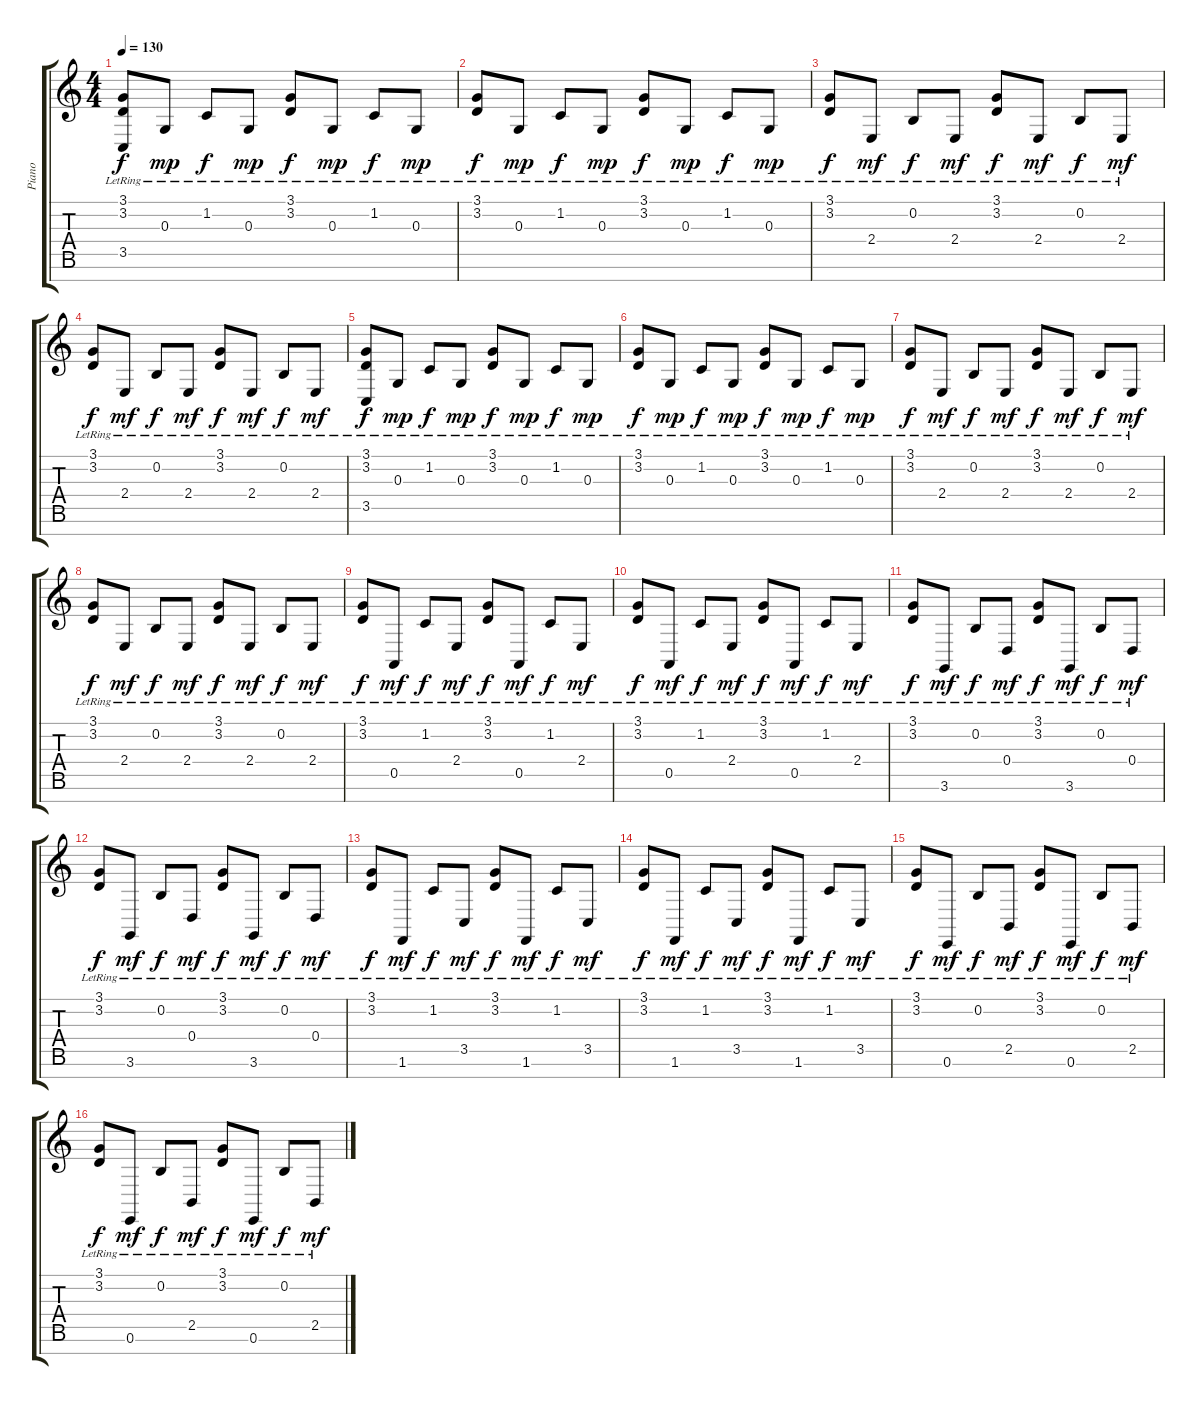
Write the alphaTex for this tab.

\track ("Piano" "Piano") {instrument acousticgrandpiano}
\staff {score tabs}
\tuning (E4 B3 G3 D3 A2 E2 B1) {hide}
\ts (4 4)
\tempo 130
\clef g2
\ks c
(3.1{lr} 3.2{lr} 3.5{lr}).8{dy f} 0.3{lr}.8{dy mp} 1.2{lr}.8{dy f} 0.3{lr}.8{dy mp} (3.1{lr} 3.2{lr}).8{dy f} 0.3{lr}.8{dy mp} 1.2{lr}.8{dy f} 0.3{lr}.8{dy mp} |
(3.1{lr} 3.2{lr}).8{dy f} 0.3{lr}.8{dy mp} 1.2{lr}.8{dy f} 0.3{lr}.8{dy mp} (3.1{lr} 3.2{lr}).8{dy f} 0.3{lr}.8{dy mp} 1.2{lr}.8{dy f} 0.3{lr}.8{dy mp} |
(3.1{lr} 3.2{lr}).8{dy f} 2.4{lr}.8{dy mf} 0.2{lr}.8{dy f} 2.4{lr}.8{dy mf} (3.1{lr} 3.2{lr}).8{dy f} 2.4{lr}.8{dy mf} 0.2{lr}.8{dy f} 2.4{lr}.8{dy mf} |
(3.1{lr} 3.2{lr}).8{dy f} 2.4{lr}.8{dy mf} 0.2{lr}.8{dy f} 2.4{lr}.8{dy mf} (3.1{lr} 3.2{lr}).8{dy f} 2.4{lr}.8{dy mf} 0.2{lr}.8{dy f} 2.4{lr}.8{dy mf} |
(3.1{lr} 3.2{lr} 3.5{lr}).8{dy f} 0.3{lr}.8{dy mp} 1.2{lr}.8{dy f} 0.3{lr}.8{dy mp} (3.1{lr} 3.2{lr}).8{dy f} 0.3{lr}.8{dy mp} 1.2{lr}.8{dy f} 0.3{lr}.8{dy mp} |
(3.1{lr} 3.2{lr}).8{dy f} 0.3{lr}.8{dy mp} 1.2{lr}.8{dy f} 0.3{lr}.8{dy mp} (3.1{lr} 3.2{lr}).8{dy f} 0.3{lr}.8{dy mp} 1.2{lr}.8{dy f} 0.3{lr}.8{dy mp} |
(3.1{lr} 3.2{lr}).8{dy f} 2.4{lr}.8{dy mf} 0.2{lr}.8{dy f} 2.4{lr}.8{dy mf} (3.1{lr} 3.2{lr}).8{dy f} 2.4{lr}.8{dy mf} 0.2{lr}.8{dy f} 2.4{lr}.8{dy mf} |
(3.1{lr} 3.2{lr}).8{dy f} 2.4{lr}.8{dy mf} 0.2{lr}.8{dy f} 2.4{lr}.8{dy mf} (3.1{lr} 3.2{lr}).8{dy f} 2.4{lr}.8{dy mf} 0.2{lr}.8{dy f} 2.4{lr}.8{dy mf} |
(3.1{lr} 3.2{lr}).8{dy f} 0.5{lr}.8{dy mf} 1.2{lr}.8{dy f} 2.4{lr}.8{dy mf} (3.1{lr} 3.2{lr}).8{dy f} 0.5{lr}.8{dy mf} 1.2{lr}.8{dy f} 2.4{lr}.8{dy mf} |
(3.1{lr} 3.2{lr}).8{dy f} 0.5{lr}.8{dy mf} 1.2{lr}.8{dy f} 2.4{lr}.8{dy mf} (3.1{lr} 3.2{lr}).8{dy f} 0.5{lr}.8{dy mf} 1.2{lr}.8{dy f} 2.4{lr}.8{dy mf} |
(3.1{lr} 3.2{lr}).8{dy f} 3.6{lr}.8{dy mf} 0.2{lr}.8{dy f} 0.4{lr}.8{dy mf} (3.1{lr} 3.2{lr}).8{dy f} 3.6{lr}.8{dy mf} 0.2{lr}.8{dy f} 0.4{lr}.8{dy mf} |
(3.1{lr} 3.2{lr}).8{dy f} 3.6{lr}.8{dy mf} 0.2{lr}.8{dy f} 0.4{lr}.8{dy mf} (3.1{lr} 3.2{lr}).8{dy f} 3.6{lr}.8{dy mf} 0.2{lr}.8{dy f} 0.4{lr}.8{dy mf} |
(3.1{lr} 3.2{lr}).8{dy f} 1.6{lr}.8{dy mf} 1.2{lr}.8{dy f} 3.5{lr}.8{dy mf} (3.1{lr} 3.2{lr}).8{dy f} 1.6{lr}.8{dy mf} 1.2{lr}.8{dy f} 3.5{lr}.8{dy mf} |
(3.1{lr} 3.2{lr}).8{dy f} 1.6{lr}.8{dy mf} 1.2{lr}.8{dy f} 3.5{lr}.8{dy mf} (3.1{lr} 3.2{lr}).8{dy f} 1.6{lr}.8{dy mf} 1.2{lr}.8{dy f} 3.5{lr}.8{dy mf} |
(3.1{lr} 3.2{lr}).8{dy f} 0.6{lr}.8{dy mf} 0.2{lr}.8{dy f} 2.5{lr}.8{dy mf} (3.1{lr} 3.2{lr}).8{dy f} 0.6{lr}.8{dy mf} 0.2{lr}.8{dy f} 2.5{lr}.8{dy mf} |
(3.1{lr} 3.2{lr}).8{dy f} 0.6{lr}.8{dy mf} 0.2{lr}.8{dy f} 2.5{lr}.8{dy mf} (3.1{lr} 3.2{lr}).8{dy f} 0.6{lr}.8{dy mf} 0.2{lr}.8{dy f} 2.5{lr}.8{dy mf}
